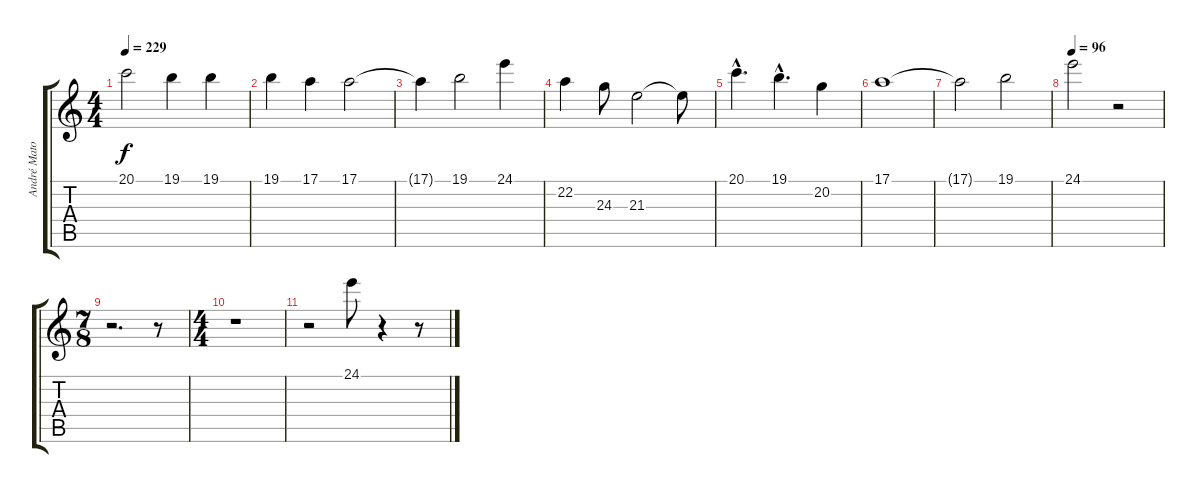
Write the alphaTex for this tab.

\track ("André Matos (voc)" "André Mato") {instrument stringensemble1}
\staff {score tabs}
\tuning (E4 B3 G3 D3 A2 E2) {hide}
\ts (4 4)
\tempo 229
\clef g2
\ks c
20.1.2{dy f} 19.1.4 19.1.4 |
19.1.4 17.1.4 17.1.2 |
17.1{t}.4 19.1.2 24.1.4 |
22.2.4 24.3.8 21.3.2 21.3{t}.8 |
20.1{hac}.4{d} 19.1{hac}.4{d} 20.2.4 |
17.1.1 |
17.1{t}.2 19.1.2 |
\tempo 96
24.1.2 r.2 |
\ts (7 8)
r.2{d} r.8 |
\ts (4 4)
r.1 |
r.2 24.1.8 r.4 r.8
